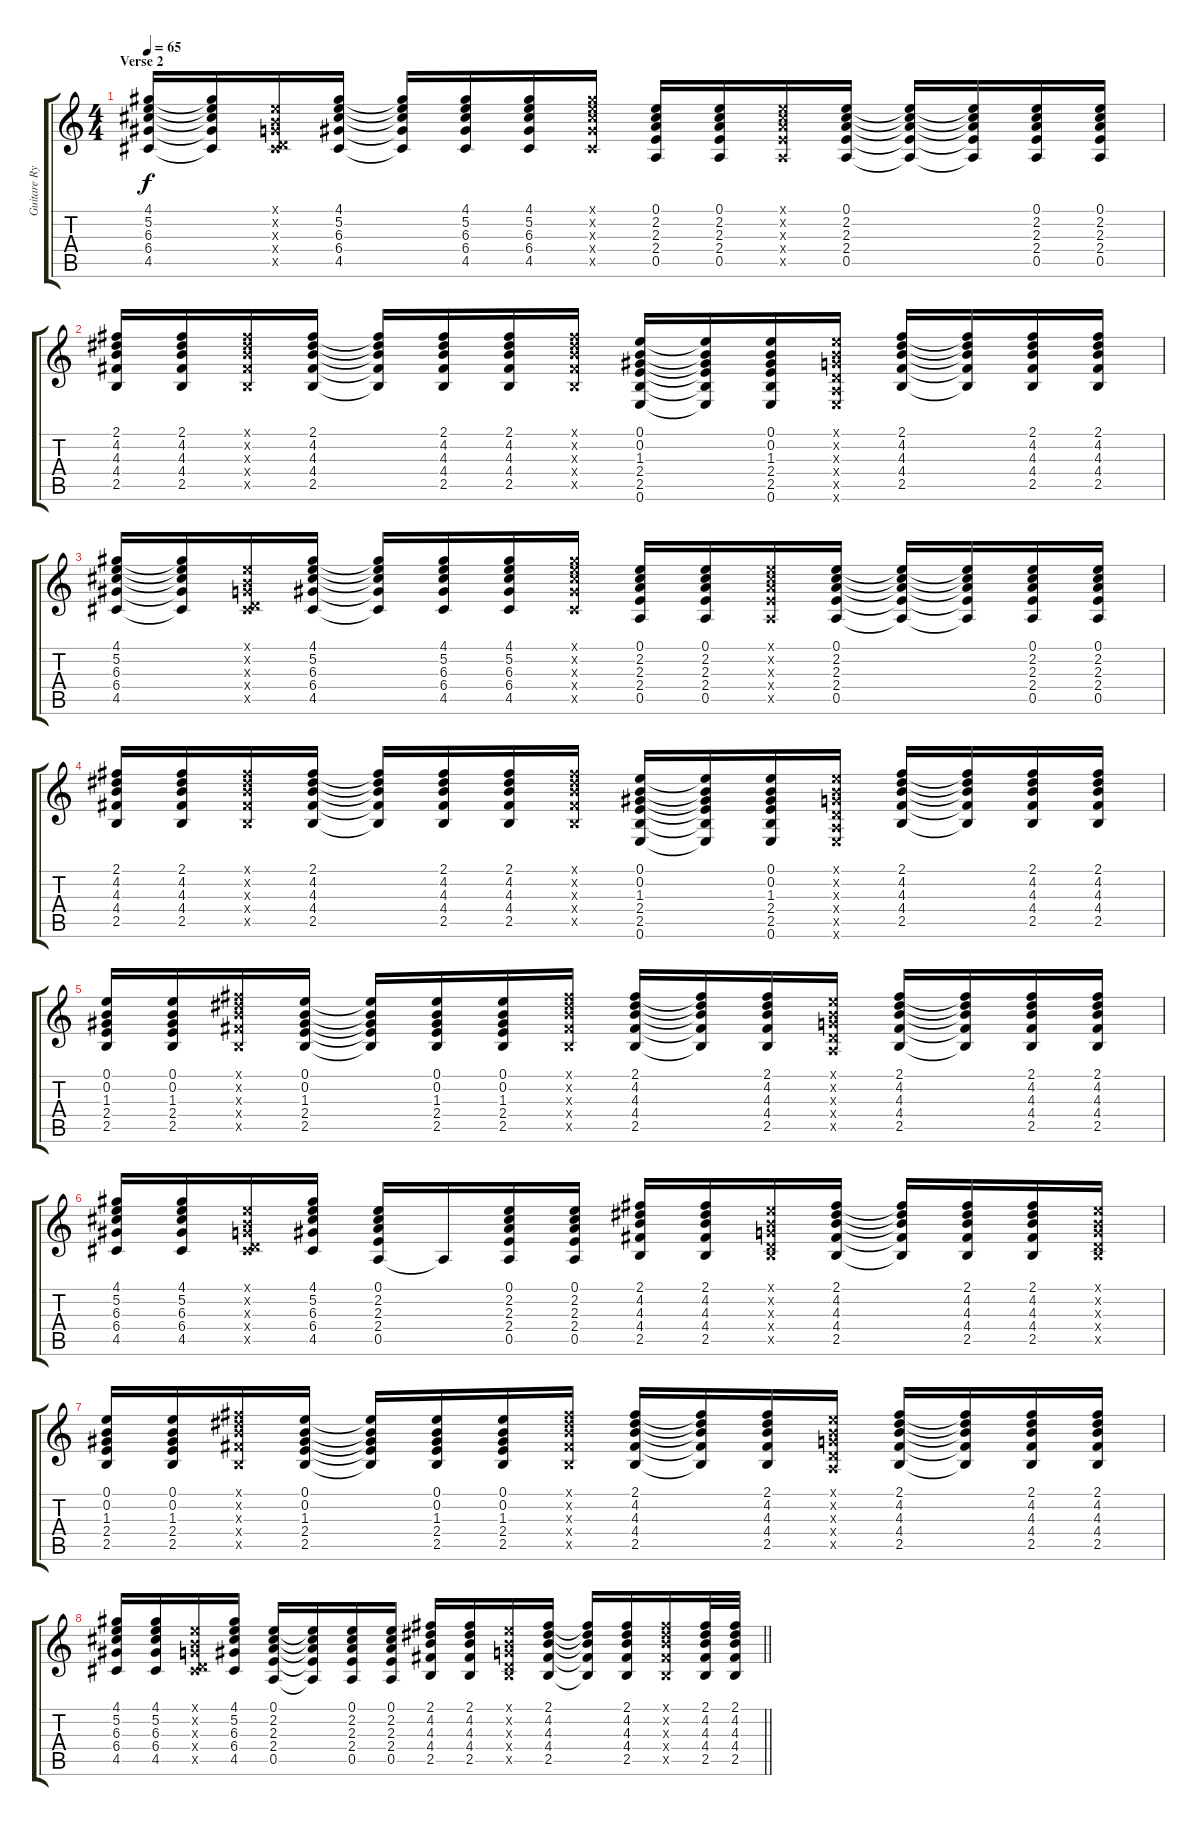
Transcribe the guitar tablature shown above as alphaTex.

\track ("Guitare Rythmique" "Guitare Ry") {instrument electricguitarclean}
\staff {score tabs}
\tuning (E4 B3 G3 D3 A2 E2) {hide}
\ts (4 4)
\section ("" "Verse 2")
\tempo 65
\clef g2
\ks c
(4.1 5.2 6.3 6.4 4.5).16{dy f} (4.1{t} 5.2{t} 6.3{t} 6.4{t} 4.5{t}).16 (0.1{x} 0.2{x} 0.3{x} 0.4{x} 4.5{x}).16 (4.1 5.2 6.3 6.4 4.5).16 (4.1{t} 5.2{t} 6.3{t} 6.4{t} 4.5{t}).16 (4.1 5.2 6.3 6.4 4.5).16 (4.1 5.2 6.3 6.4 4.5).16 (4.1{x} 5.2{x} 6.3{x} 6.4{x} 4.5{x}).16 (0.1 2.2 2.3 2.4 0.5).16 (0.1 2.2 2.3 2.4 0.5).16 (0.1{x} 2.2{x} 2.3{x} 2.4{x} 0.5{x}).16 (0.1 2.2 2.3 2.4 0.5).16 (0.1{t} 2.2{t} 2.3{t} 2.4{t} 0.5{t}).16 (0.1{t} 2.2{t} 2.3{t} 2.4{t} 0.5{t}).16 (0.1 2.2 2.3 2.4 0.5).16 (0.1 2.2 2.3 2.4 0.5).16 |
(2.1 4.2 4.3 4.4 2.5).16 (2.1 4.2 4.3 4.4 2.5).16 (2.1{x} 4.2{x} 4.3{x} 4.4{x} 2.5{x}).16 (2.1 4.2 4.3 4.4 2.5).16 (2.1{t} 4.2{t} 4.3{t} 4.4{t} 2.5{t}).16 (2.1 4.2 4.3 4.4 2.5).16 (2.1 4.2 4.3 4.4 2.5).16 (2.1{x} 4.2{x} 4.3{x} 4.4{x} 2.5{x}).16 (0.1 0.2 1.3 2.4 2.5 0.6).16 (0.1{t} 0.2{t} 1.3{t} 2.4{t} 2.5{t} 0.6{t}).16 (0.1 0.2 1.3 2.4 2.5 0.6).16 (0.1{x} 0.2{x} 0.3{x} 0.4{x} 0.5{x} 0.6{x}).16 (2.1 4.2 4.3 4.4 2.5).16 (2.1{t} 4.2{t} 4.3{t} 4.4{t} 2.5{t}).16 (2.1 4.2 4.3 4.4 2.5).16 (2.1 4.2 4.3 4.4 2.5).16 |
(4.1 5.2 6.3 6.4 4.5).16 (4.1{t} 5.2{t} 6.3{t} 6.4{t} 4.5{t}).16 (0.1{x} 0.2{x} 0.3{x} 0.4{x} 4.5{x}).16 (4.1 5.2 6.3 6.4 4.5).16 (4.1{t} 5.2{t} 6.3{t} 6.4{t} 4.5{t}).16 (4.1 5.2 6.3 6.4 4.5).16 (4.1 5.2 6.3 6.4 4.5).16 (4.1{x} 5.2{x} 6.3{x} 6.4{x} 4.5{x}).16 (0.1 2.2 2.3 2.4 0.5).16 (0.1 2.2 2.3 2.4 0.5).16 (0.1{x} 2.2{x} 2.3{x} 2.4{x} 0.5{x}).16 (0.1 2.2 2.3 2.4 0.5).16 (0.1{t} 2.2{t} 2.3{t} 2.4{t} 0.5{t}).16 (0.1{t} 2.2{t} 2.3{t} 2.4{t} 0.5{t}).16 (0.1 2.2 2.3 2.4 0.5).16 (0.1 2.2 2.3 2.4 0.5).16 |
(2.1 4.2 4.3 4.4 2.5).16 (2.1 4.2 4.3 4.4 2.5).16 (2.1{x} 4.2{x} 4.3{x} 4.4{x} 2.5{x}).16 (2.1 4.2 4.3 4.4 2.5).16 (2.1{t} 4.2{t} 4.3{t} 4.4{t} 2.5{t}).16 (2.1 4.2 4.3 4.4 2.5).16 (2.1 4.2 4.3 4.4 2.5).16 (2.1{x} 4.2{x} 4.3{x} 4.4{x} 2.5{x}).16 (0.1 0.2 1.3 2.4 2.5 0.6).16 (0.1{t} 0.2{t} 1.3{t} 2.4{t} 2.5{t} 0.6{t}).16 (0.1 0.2 1.3 2.4 2.5 0.6).16 (0.1{x} 0.2{x} 0.3{x} 0.4{x} 0.5{x} 0.6{x}).16 (2.1 4.2 4.3 4.4 2.5).16 (2.1{t} 4.2{t} 4.3{t} 4.4{t} 2.5{t}).16 (2.1 4.2 4.3 4.4 2.5).16 (2.1 4.2 4.3 4.4 2.5).16 |
(0.1 0.2 1.3 2.4 2.5).16 (0.1 0.2 1.3 2.4 2.5).16 (2.1{x} 4.2{x} 4.3{x} 4.4{x} 2.5{x}).16 (0.1 0.2 1.3 2.4 2.5).16 (0.1{t} 0.2{t} 1.3{t} 2.4{t} 2.5{t}).16 (0.1 0.2 1.3 2.4 2.5).16 (0.1 0.2 1.3 2.4 2.5).16 (2.1{x} 4.2{x} 4.3{x} 4.4{x} 2.5{x}).16 (2.1 4.2 4.3 4.4 2.5).16 (2.1{t} 4.2{t} 4.3{t} 4.4{t} 2.5{t}).16 (2.1 4.2 4.3 4.4 2.5).16 (0.1{x} 0.2{x} 0.3{x} 0.4{x} 0.5{x}).16 (2.1 4.2 4.3 4.4 2.5).16 (2.1{t} 4.2{t} 4.3{t} 4.4{t} 2.5{t}).16 (2.1 4.2 4.3 4.4 2.5).16 (2.1 4.2 4.3 4.4 2.5).16 |
(4.1 5.2 6.3 6.4 4.5).16 (4.1 5.2 6.3 6.4 4.5).16 (0.1{x} 0.2{x} 0.3{x} 0.4{x} 4.5{x}).16 (4.1 5.2 6.3 6.4 4.5).16 (0.1 2.2 2.3 2.4 0.5).16 0.5{t}.16 (0.1 2.2 2.3 2.4 0.5).16 (0.1 2.2 2.3 2.4 0.5).16 (2.1 4.2 4.3 4.4 2.5).16 (2.1 4.2 4.3 4.4 2.5).16 (0.1{x} 0.2{x} 0.3{x} 0.4{x} 2.5{x}).16 (2.1 4.2 4.3 4.4 2.5).16 (2.1{t} 4.2{t} 4.3{t} 4.4{t} 2.5{t}).16 (2.1 4.2 4.3 4.4 2.5).16 (2.1 4.2 4.3 4.4 2.5).16 (0.1{x} 0.2{x} 0.3{x} 0.4{x} 2.5{x}).16 |
(0.1 0.2 1.3 2.4 2.5).16 (0.1 0.2 1.3 2.4 2.5).16 (2.1{x} 4.2{x} 4.3{x} 4.4{x} 2.5{x}).16 (0.1 0.2 1.3 2.4 2.5).16 (0.1{t} 0.2{t} 1.3{t} 2.4{t} 2.5{t}).16 (0.1 0.2 1.3 2.4 2.5).16 (0.1 0.2 1.3 2.4 2.5).16 (2.1{x} 4.2{x} 4.3{x} 4.4{x} 2.5{x}).16 (2.1 4.2 4.3 4.4 2.5).16 (2.1{t} 4.2{t} 4.3{t} 4.4{t} 2.5{t}).16 (2.1 4.2 4.3 4.4 2.5).16 (0.1{x} 0.2{x} 0.3{x} 0.4{x} 0.5{x}).16 (2.1 4.2 4.3 4.4 2.5).16 (2.1{t} 4.2{t} 4.3{t} 4.4{t} 2.5{t}).16 (2.1 4.2 4.3 4.4 2.5).16 (2.1 4.2 4.3 4.4 2.5).16 |
\barLineRight lightlight
(4.1 5.2 6.3 6.4 4.5).16 (4.1 5.2 6.3 6.4 4.5).16 (0.1{x} 0.2{x} 0.3{x} 0.4{x} 4.5{x}).16 (4.1 5.2 6.3 6.4 4.5).16 (0.1 2.2 2.3 2.4 0.5).16 (0.1{t} 2.2{t} 2.3{t} 2.4{t} 0.5{t}).16 (0.1 2.2 2.3 2.4 0.5).16 (0.1 2.2 2.3 2.4 0.5).16 (2.1 4.2 4.3 4.4 2.5).16 (2.1 4.2 4.3 4.4 2.5).16 (0.1{x} 0.2{x} 0.3{x} 0.4{x} 2.5{x}).16 (2.1 4.2 4.3 4.4 2.5).16 (2.1{t} 4.2{t} 4.3{t} 4.4{t} 2.5{t}).16 (2.1 4.2 4.3 4.4 2.5).16 (2.1{x} 4.2{x} 4.3{x} 4.4{x} 2.5{x}).16 (2.1 4.2 4.3 4.4 2.5).32 (2.1 4.2 4.3 4.4 2.5).32
